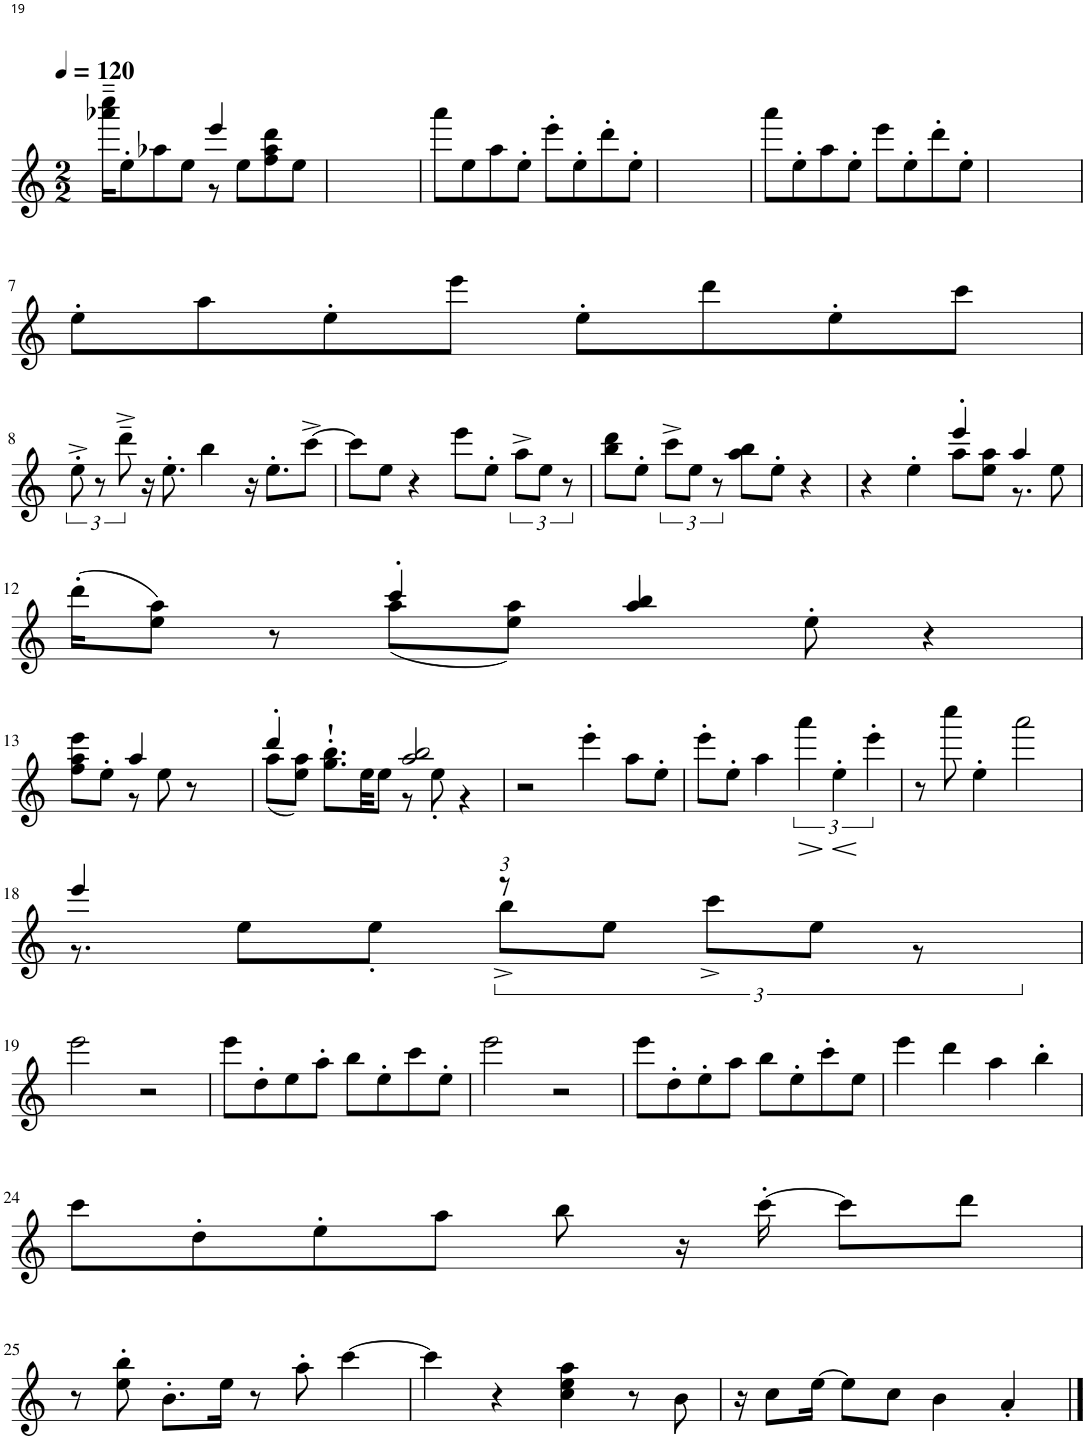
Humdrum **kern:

**kern	**dynam
*part1	*part1
*staff1	*staff1
*clefG2	*
*k[]	*
*M2/2	*
*MM120	*
=1	=1
*^	*
16aaa-X\~ 16cccc\~KL	4..ryy	.
8ee'\	.	.
8aa-X\	.	.
8ee\J	.	.
4eee/	8r	.
.	8ee\L	.
4ryy	8ff\ 8aa-\ 8ddd\	.
.	8ee\J	.
16ryy	16ryy	.
*v	*v	*
=2	=2
1ryy	.
=3	=3
8aaa\L	.
8ee\	.
8aa\	.
8ee'\J	.
8eee'\L	.
8ee'\	.
8ddd'\	.
8ee'\J	.
=4	=4
1ryy	.
=5	=5
8aaa\L	.
8ee'\	.
8aa\	.
8ee'\J	.
8eee\L	.
8ee'\	.
8ddd'\	.
8ee'\J	.
=6	=6
1ryy	.
!!LO:LB:g=z
=7	=7
8ee'\L	.
8aa\	.
8ee'\	.
8eee\J	.
8ee'\L	.
8ddd\	.
8ee'\	.
8ccc\J	.
!!LO:LB:g=z
=8	=8
12ee'^\	.
12r	.
12ddd~^\	.
16r	.
8.ee'\	.
4bb\	.
16r	.
8.ee'\L	.
[8ccc^\J	.
=9	=9
8ccc\L]	.
8ee\J	.
4r	.
8eee\L	.
8ee'\J	.
12aa^\L	.
12ee\J	.
12r	.
=10	=10
8bb\ 8ddd\L	.
8ee'\J	.
12ccc^\L	.
12ee\J	.
12r	.
8aa\ 8bb\L	.
8ee'\J	.
4r	.
=11	=11
*^	*
4r	2ryy	.
4ee'\	.	.
4eee'/	8aa\L	.
.	8ee\ 8aa\J	.
4aa/	8.r	.
.	[16ee\	.
16ryy	16ryy	.
!!LO:LB:g=z	!!
=12	=12	=12
(16ddd'\KL	16ee\]	.
8ee\ 8aa\J)	4ryy	.
8r	.	.
4ccc'/	(8aa\L	.
.	8ee\ 8aa\J)	.
4bb/	4aa/	.
8ee'\	8.ryy	.
16r	.	.
!!LO:LB:g=z	!!
=13	=13	=13
8ff\ 8aa\ 8eee\L	4ryy	.
8.r	.	.
.	8r	.
8ee'\J	.	.
.	8ee\	.
4aa/	.	.
.	2ryy	.
8r	.	.
4.ryy	.	.
.	8.ryy	.
=14	=14	=14
4ddd'/	(8aa\L	.
.	8ee\ 8aa\J)	.
8.gg\'` 8.bb\'`L	16.ryy	.
*v	*v	*
32ee\KK	.
8ee\J	.
*^	*
[32%13aa/ [32%13bb/	8r	.
.	8ee'\	.
.	32%5r	.
*v	*v	*
=15	=15
2r	.
16.aa/] 16.bb/]	.
16.r	.
4eee'\	.
8aa\L	.
8ee'\J	.
=16	=16
8eee'\L	.
8ee'\J	.
4aa\	.
!	!LO:HP:b
6aaa\	>
!	!LO:HP:n=1:b
6ee'\	] <
6eee'\	[
=17	=17
8r	.
8cccc\	.
4ee'\	.
2aaa\	.
!!LO:LB:g=z
=18	=18
*^	*
4eee/	8.r	.
.	8ee\L	.
8.ryy	.	.
.	8ee'\J	.
12r	12bb^\L	.
6ryy	12ee\J	.
.	12ccc^\L	.
4ryy	12ee\J	.
.	12r	.
.	12ryy	.
16ryy	16ryy	.
*v	*v	*
!!LO:LB:g=z
=19	=19
2eee\	.
1ryy	.
2r	.
=20	=20
8eee\L	.
8.ryy	.
8dd'\	.
8ee\	.
8aa'\J	.
8bb\L	.
8ee'\	.
8ccc\	.
8ee'\J	.
=21	=21
2eee\	.
2r	.
=22	=22
8eee\L	.
8dd'\	.
8ee'\	.
8aa\J	.
8bb\L	.
8ee'\	.
8ccc'\	.
8ee\J	.
=23	=23
4eee\	.
4ddd\	.
4aa\	.
4bb'\	.
!!LO:LB:g=z
=24	=24
8ccc\L	.
8dd'\	.
8ee'\	.
8aa\J	.
8bb\	.
16r	.
[16ccc'\	.
8ccc\L]	.
8ddd\J	.
!!LO:LB:g=z
=25	=25
8r	.
8ee\' 8bb\'	.
8.b'\L	.
16ee\Jk	.
8r	.
8aa'\	.
[4ccc\	.
=26	=26
4ccc\]	.
4r	.
4cc\ 4ee\ 4aa\	.
8r	.
8b\	.
=27	=27
16r	.
8cc\L	.
[16ee\Jk	.
8ee\L]	.
8cc\J	.
4b\	.
4a'/	.
==	==
*-	*-
